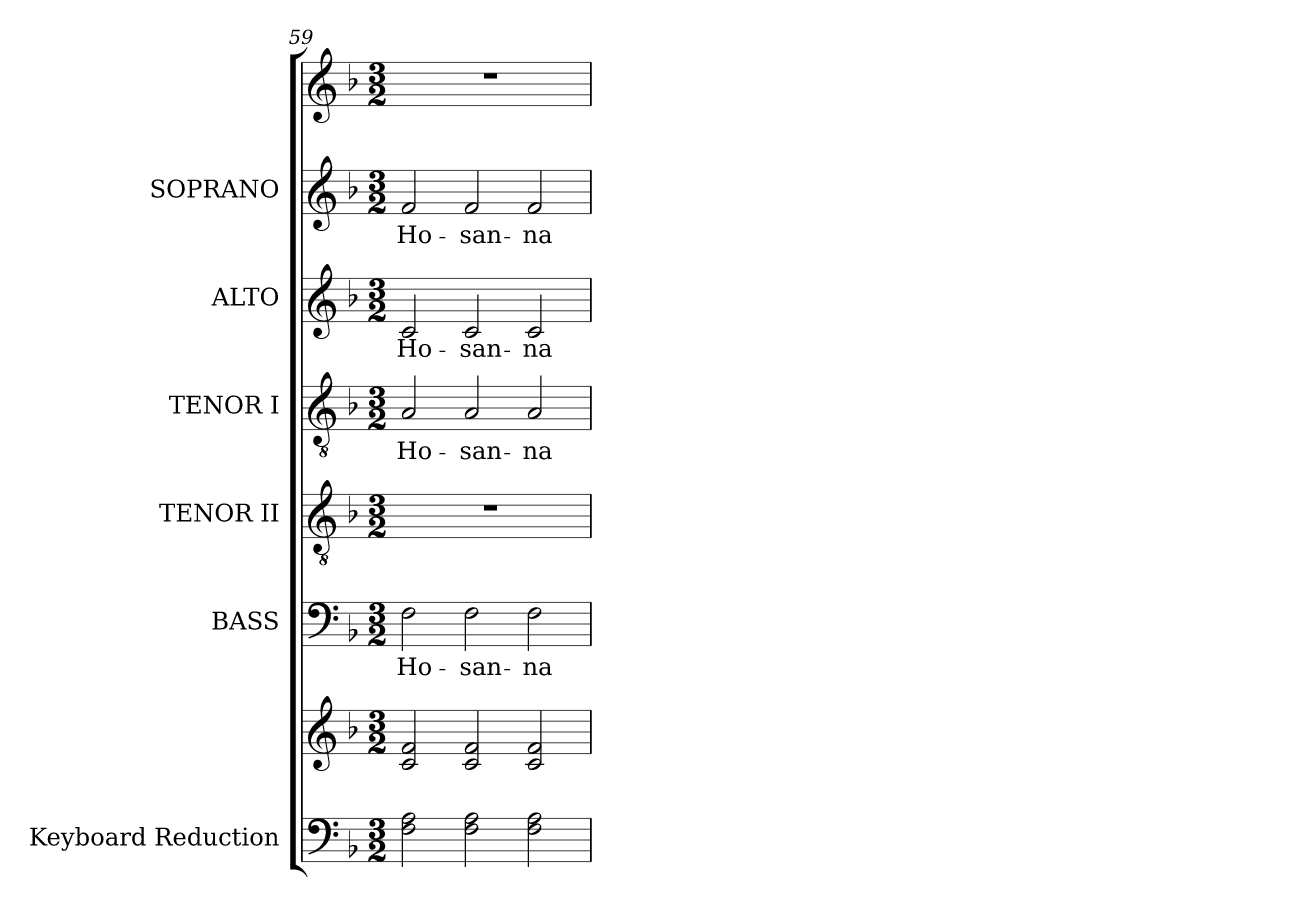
**kern	**kern	**kern	**text	**kern	**kern	**text	**kern	**text	**kern	**text	**kern
*part7	*part7	*part6	*part6	*part5	*part4	*part4	*part3	*part3	*part2	*part2	*part1
*staff8	*staff7	*staff6	*staff6	*staff5	*staff4	*staff4	*staff3	*staff3	*staff2	*staff2	*staff1
*I"Keyboard Reduction	*	*I"BASS	*	*I"TENOR II	*I"TENOR I	*	*I"ALTO	*	*I"SOPRANO	*	*
*I'Reduc.	*	*I'B.	*	*I'T. II	*I'T. I	*	*I'A.	*	*I'S.	*	*
!!LO:PB:g=z
*clefF4	*clefG2	*clefF4	*	*clefGv2	*clefGv2	*	*clefG2	*	*clefG2	*	*clefG2
*	*	*	*	*ITrd7c12	*ITrd7c12	*	*	*	*	*	*
*k[b-]	*k[b-]	*k[b-]	*	*k[b-]	*k[b-]	*	*k[b-]	*	*k[b-]	*	*k[b-]
*F:	*F:	*F:	*	*F:	*F:	*	*F:	*	*F:	*	*F:
*M3/2	*M3/2	*M3/2	*	*M3/2	*M3/2	*	*M3/2	*	*M3/2	*	*M3/2
=59	=59	=59	=59	=59	=59	=59	=59	=59	=59	=59	=59
!	!	!	!LO:LY:b:color=#000000	!LO:N:vis=1	!	!	!	!	!	!	!
!	!	!	!	!	!	!LO:LY:b:color=#000000	!	!	!	!	!
!	!	!	!	!	!	!	!	!LO:LY:b:color=#000000	!	!	!
!	!	!	!	!	!	!	!	!	!	!LO:LY:b:color=#000000	!LO:N:vis=1
2Fi\ 2Ai	2ci/ 2fi	2Fi\	Ho-	1.r	2AAi/	Ho-	2ci/	Ho-	2fi/	Ho-	1.r
!	!	!	!LO:LY:b:color=#000000	!	!	!	!	!	!	!	!
!	!	!	!	!	!	!LO:LY:b:color=#000000	!	!	!	!	!
!	!	!	!	!	!	!	!	!LO:LY:b:color=#000000	!	!	!
!	!	!	!	!	!	!	!	!	!	!LO:LY:b:color=#000000	!
2Fi\ 2Ai	2ci/ 2fi	2Fi\	-san-	.	2AAi/	-san-	2ci/	-san-	2fi/	-san-	.
!	!	!	!LO:LY:b:color=#000000	!	!	!	!	!	!	!	!
!	!	!	!	!	!	!LO:LY:b:color=#000000	!	!	!	!	!
!	!	!	!	!	!	!	!	!LO:LY:b:color=#000000	!	!	!
!	!	!	!	!	!	!	!	!	!	!LO:LY:b:color=#000000	!
2Fi\ 2Ai	2ci/ 2fi	2Fi\	-na	.	2AAi/	-na	2ci/	-na	2fi/	-na	.
=	=	=	=	=	=	=	=	=	=	=	=
*-	*-	*-	*-	*-	*-	*-	*-	*-	*-	*-	*-
